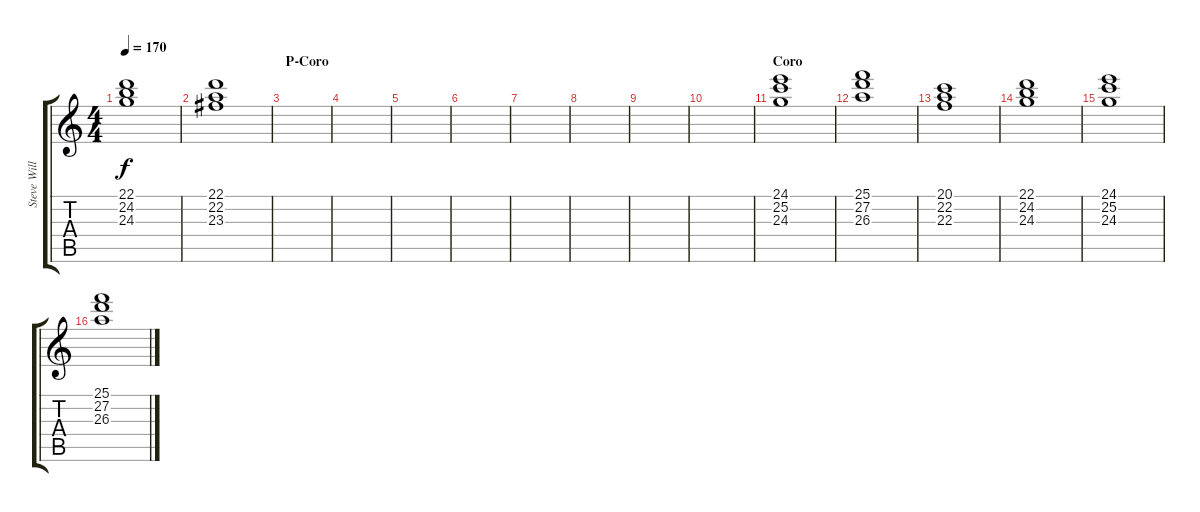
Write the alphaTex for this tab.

\track ("Steve Williams Acomp" "Steve Will") {instrument churchorgan}
\staff {score tabs}
\tuning (E4 B3 G3 D3 A2 E2) {hide}
\ts (4 4)
\tempo 170
\clef g2
\ks c
(22.1 24.2 24.3).1{dy f} |
(22.1 22.2 23.3).1 |
\section ("" "P-Coro")
|
|
|
|
|
|
|
|
\section ("" "Coro")
(24.1 25.2 24.3).1 |
(25.1 27.2 26.3).1 |
(20.1 22.2 22.3).1 |
(22.1 24.2 24.3).1 |
(24.1 25.2 24.3).1 |
(25.1 27.2 26.3).1
